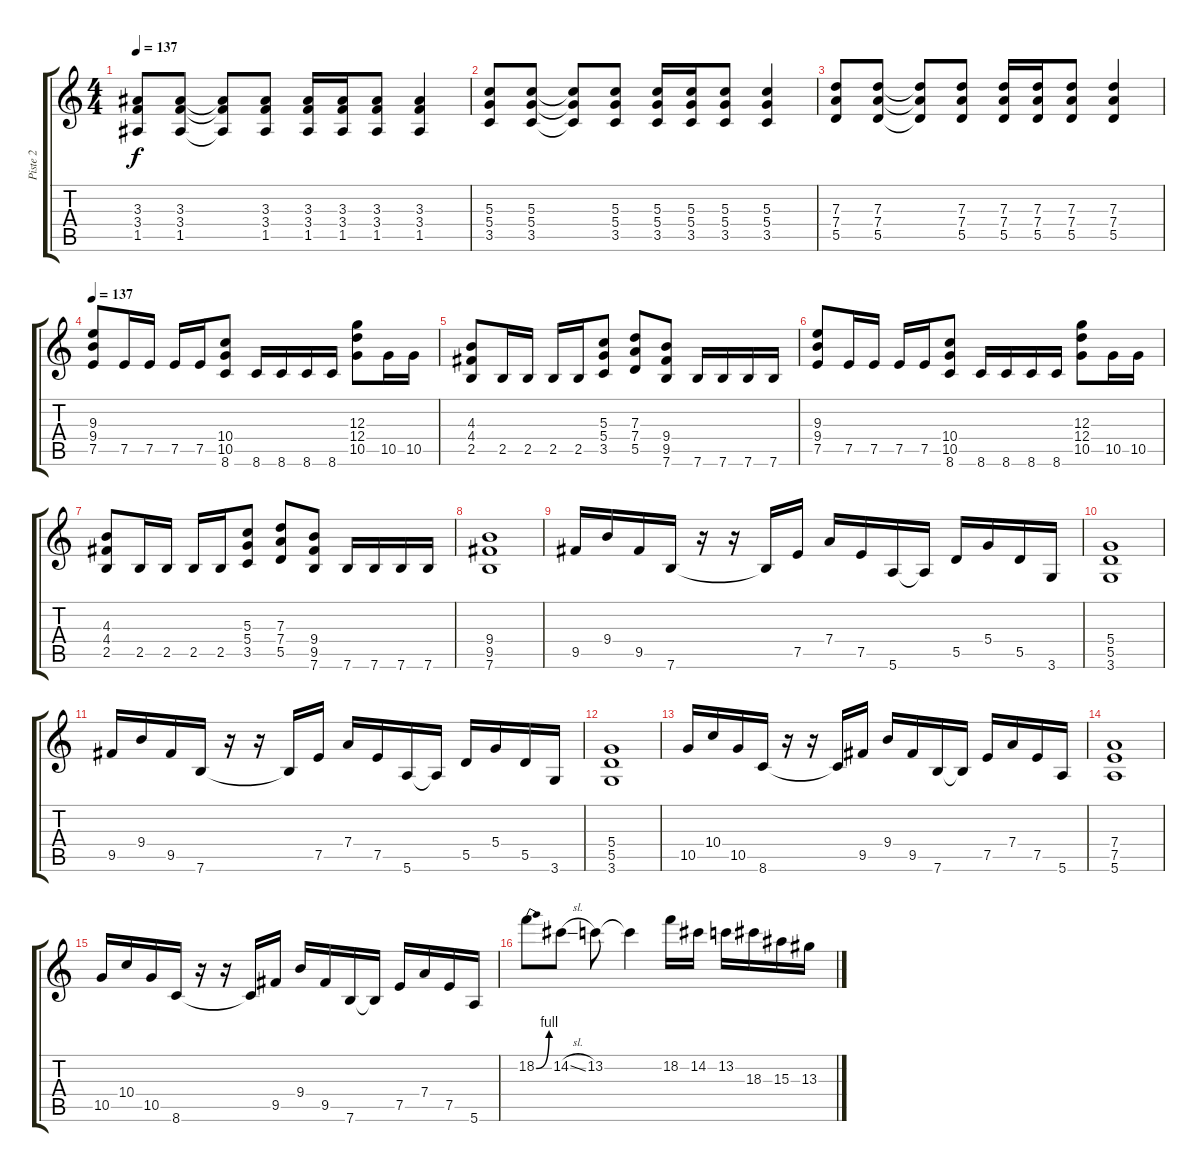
\track ("Piste 2" "Piste 2") {instrument distortionguitar}
\staff {score tabs}
\tuning (E4 B3 G3 D3 A2 E2) {hide}
\ts (4 4)
\tempo 137
\clef g2
\ks c
(3.3 3.4 1.5).8{dy f} (3.3 3.4 1.5).8 (3.3{t} 3.4{t} 1.5{t}).8 (3.3 3.4 1.5).8 (3.3 3.4 1.5).16 (3.3 3.4 1.5).16 (3.3 3.4 1.5).8 (3.3 3.4 1.5).4 |
(5.3 5.4 3.5).8 (5.3 5.4 3.5).8 (5.3{t} 5.4{t} 3.5{t}).8 (5.3 5.4 3.5).8 (5.3 5.4 3.5).16 (5.3 5.4 3.5).16 (5.3 5.4 3.5).8 (5.3 5.4 3.5).4 |
(7.3 7.4 5.5).8 (7.3 7.4 5.5).8 (7.3{t} 7.4{t} 5.5{t}).8 (7.3 7.4 5.5).8 (7.3 7.4 5.5).16 (7.3 7.4 5.5).16 (7.3 7.4 5.5).8 (7.3 7.4 5.5).4 |
\tempo 137
(9.3 9.4 7.5).8{volume 16} 7.5.16 7.5.16 7.5.16 7.5.16 (10.4 10.5 8.6).8 8.6.16 8.6.16 8.6.16 8.6.16 (12.3 12.4 10.5).8 10.5.16 10.5.16 |
(4.3 4.4 2.5).8 2.5.16 2.5.16 2.5.16 2.5.16 (5.3 5.4 3.5).8 (7.3 7.4 5.5).8 (9.4 9.5 7.6).8 7.6.16 7.6.16 7.6.16 7.6.16 |
(9.3 9.4 7.5).8 7.5.16 7.5.16 7.5.16 7.5.16 (10.4 10.5 8.6).8 8.6.16 8.6.16 8.6.16 8.6.16 (12.3 12.4 10.5).8 10.5.16 10.5.16 |
(4.3 4.4 2.5).8 2.5.16 2.5.16 2.5.16 2.5.16 (5.3 5.4 3.5).8 (7.3 7.4 5.5).8 (9.4 9.5 7.6).8 7.6.16 7.6.16 7.6.16 7.6.16 |
(9.4 9.5 7.6).1 |
9.5.16 9.4.16 9.5.16 7.6.16 r.16 r.16 7.6{t}.16 7.5.16 7.4.16 7.5.16 5.6.16 5.6{t}.16 5.5.16 5.4.16 5.5.16 3.6.16 |
(5.4 5.5 3.6).1 |
9.5.16 9.4.16 9.5.16 7.6.16 r.16 r.16 7.6{t}.16 7.5.16 7.4.16 7.5.16 5.6.16 5.6{t}.16 5.5.16 5.4.16 5.5.16 3.6.16 |
(5.4 5.5 3.6).1 |
10.5.16 10.4.16 10.5.16 8.6.16 r.16 r.16 8.6{t}.16 9.5.16 9.4.16 9.5.16 7.6.16 7.6{t}.16 7.5.16 7.4.16 7.5.16 5.6.16 |
(7.4 7.5 5.6).1 |
10.5.16 10.4.16 10.5.16 8.6.16 r.16 r.16 8.6{t}.16 9.5.16 9.4.16 9.5.16 7.6.16 7.6{t}.16 7.5.16 7.4.16 7.5.16 5.6.16 |
18.2{be (bend 0 0 60 4)}.8 14.2{sl}.8 13.2.8 13.2{t}.4 18.2.16 14.2.16 13.2.16 18.3.16 15.3.16 13.3.16
